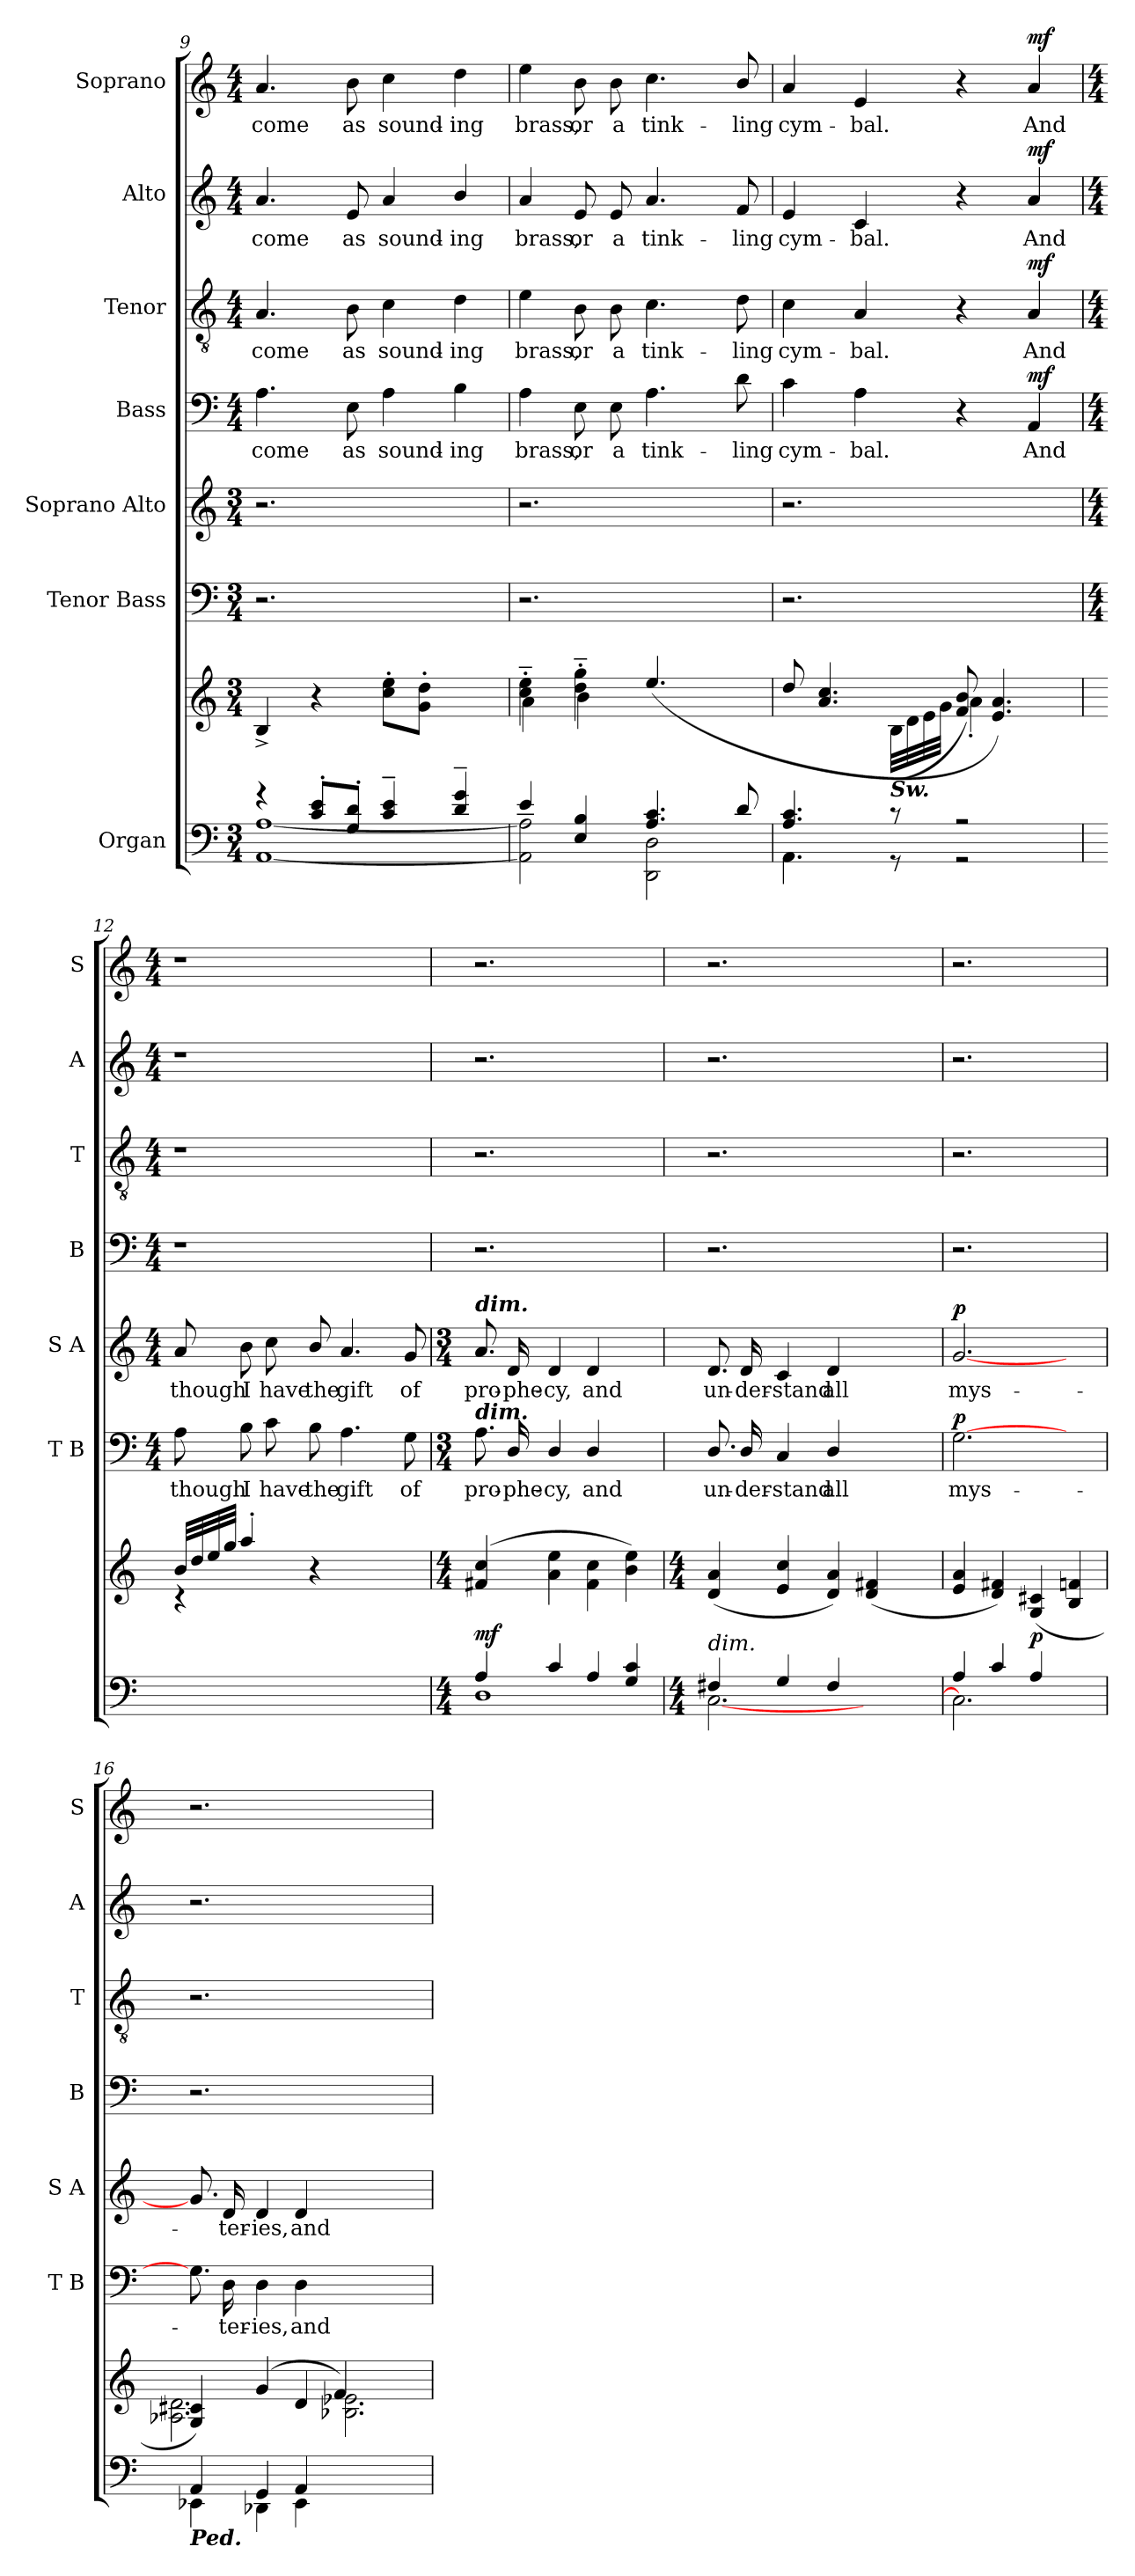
**kern	**kern	**dynam	**kern	**text	**dynam	**kern	**text	**dynam	**kern	**text	**dynam	**kern	**text	**dynam	**kern	**text	**dynam	**kern	**text	**dynam
*part7	*part7	*part7	*part6	*part6	*part6	*part5	*part5	*part5	*part4	*part4	*part4	*part3	*part3	*part3	*part2	*part2	*part2	*part1	*part1	*part1
*staff8	*staff7	*staff7/8	*staff6	*staff6	*staff6	*staff5	*staff5	*staff5	*staff4	*staff4	*staff4	*staff3	*staff3	*staff3	*staff2	*staff2	*staff2	*staff1	*staff1	*staff1
*I"Organ	*	*	*I"Tenor Bass	*	*	*I"Soprano Alto	*	*	*I"Bass	*	*	*I"Tenor	*	*	*I"Alto	*	*	*I"Soprano	*	*
*	*	*	*I'T B	*	*	*I'S A	*	*	*I'B	*	*	*I'T	*	*	*I'A	*	*	*I'S	*	*
*clefF4	*clefG2	*	*clefF4	*	*	*clefG2	*	*	*clefF4	*	*	*clefGv2	*	*	*clefG2	*	*	*clefG2	*	*
*k[]	*k[]	*	*k[]	*	*	*k[]	*	*	*k[]	*	*	*k[]	*	*	*k[]	*	*	*k[]	*	*
*C:	*C:	*	*C:	*	*	*C:	*	*	*C:	*	*	*C:	*	*	*C:	*	*	*C:	*	*
*M3/4	*M3/4	*	*M3/4	*	*	*M3/4	*	*	*M4/4	*	*	*M4/4	*	*	*M4/4	*	*	*M4/4	*	*
=9	=9	=9	=9	=9	=9	=9	=9	=9	=9	=9	=9	=9	=9	=9	=9	=9	=9	=9	=9	=9
*^	*^	*	*	*	*	*	*	*	*	*	*	*	*	*	*	*	*	*	*	*
!	!	!	!	!	!	!	!	!	!	!	!	!LO:LY:b	!	!	!LO:LY:b	!	!	!LO:LY:b	!	!	!LO:LY:b	!
4r	[1AA\ [1A\	4B^/	2ryy	.	2.r	.	.	2.r	.	.	4.A	-come	.	4.A	-come	.	4.a	-come	.	4.a	-come	.
8c/' 8e/'L	.	4r	.	.	.	.	.	.	.	.	.	.	.	.	.	.	.	.	.	.	.	.
!	!	!	!	!	!	!	!	!	!	!	!	!LO:LY:b	!	!	!LO:LY:b	!	!	!LO:LY:b	!	!	!LO:LY:b	!
8G/' 8d/'J	.	.	.	.	.	.	.	.	.	.	8E	as	.	8B	as	.	8e	as	.	8b	as	.
!	!	!	!	!	!	!	!	!	!	!	!	!LO:LY:b	!	!	!LO:LY:b	!	!	!LO:LY:b	!	!	!LO:LY:b	!
4c/~ 4e/~	.	8cc\' 8ee\'L	2ryy	.	.	.	.	.	.	.	4A	sound-	.	4c	sound-	.	4a	sound-	.	4cc	sound-	.
.	.	8g\' 8dd\'J	.	.	.	.	.	.	.	.	.	.	.	.	.	.	.	.	.	.	.	.
!	!	!	!	!	!	!	!	!	!	!	!	!LO:LY:b	!	!	!LO:LY:b	!	!	!LO:LY:b	!	!	!LO:LY:b	!
4d/~ 4g/~	.	4ryy	.	.	4ryy	.	.	4ryy	.	.	4B	-ing	.	4d	-ing	.	4b/	-ing	.	4dd	-ing	.
=10	=10	=10	=10	=10	=10	=10	=10	=10	=10	=10	=10	=10	=10	=10	=10	=10	=10	=10	=10	=10	=10	=10
!	!	!	!	!	!	!	!	!	!	!	!	!LO:LY:b	!	!	!LO:LY:b	!	!	!LO:LY:b	!	!	!LO:LY:b	!
4e/	2AA\] 2A\]	4cc\'~ 4ee\'~	4a\	.	2.r	.	.	2.r	.	.	4A	brass,	.	4e	brass,	.	4a	brass,	.	4ee	brass,	.
!	!	!	!	!	!	!	!	!	!	!	!	!LO:LY:b	!	!	!LO:LY:b	!	!	!LO:LY:b	!	!	!LO:LY:b	!
4E/ 4B/	.	4dd\'~ 4gg\'~	4b\	.	.	.	.	.	.	.	8E	or	.	8B	or	.	8e	or	.	8b	or	.
!	!	!	!	!	!	!	!	!	!	!	!	!LO:LY:b	!	!	!LO:LY:b	!	!	!LO:LY:b	!	!	!LO:LY:b	!
.	.	.	.	.	.	.	.	.	.	.	8E	a	.	8B	a	.	8e	a	.	8b	a	.
!	!	!	!	!	!	!	!	!	!	!	!	!LO:LY:b	!	!	!LO:LY:b	!	!	!LO:LY:b	!	!	!LO:LY:b	!
4.A/ 4.c/	2DD\ 2D\	(>4.ee/	2ryy	.	.	.	.	.	.	.	4.A	tink-	.	4.c	tink-	.	4.a	tink-	.	4.cc	tink-	.
.	.	.	.	.	4ryy	.	.	4ryy	.	.	.	.	.	.	.	.	.	.	.	.	.	.
!	!	!	!	!	!	!	!	!	!	!	!	!LO:LY:b	!	!	!LO:LY:b	!	!	!LO:LY:b	!	!	!LO:LY:b	!
8d/	.	8ryy	.	.	.	.	.	.	.	.	8d	-ling	.	8d	-ling	.	8f	-ling	.	8b/	-ling	.
=11	=11	=11	=11	=11	=11	=11	=11	=11	=11	=11	=11	=11	=11	=11	=11	=11	=11	=11	=11	=11	=11	=11
!	!	!	!	!	!	!	!	!	!	!	!	!LO:LY:b	!	!	!LO:LY:b	!	!	!LO:LY:b	!	!	!LO:LY:b	!
4.A/ 4.c/	4.AA\	8dd/	4ryy	.	2.r	.	.	2.r	.	.	4c	cym-	.	4c	cym-	.	4e	cym-	.	4a	cym-	.
.	.	4.a/ 4.cc/	.	.	.	.	.	.	.	.	.	.	.	.	.	.	.	.	.	.	.	.
!	!	!	!	!	!	!	!	!	!	!	!	!LO:LY:b	!	!	!LO:LY:b	!	!	!LO:LY:b	!	!	!LO:LY:b	!
.	.	.	8ryy	.	.	.	.	.	.	.	4A	-bal.	.	4A	-bal.	.	4c	-bal.	.	4e	-bal.	.
!	!	!	!LO:TX:b:Bi:t=Sw.	!	!	!	!	!	!	!	!	!	!	!	!	!	!	!	!	!	!	!
8r	8r	.	(<32B\LLL	.	.	.	.	.	.	.	.	.	.	.	.	.	.	.	.	.	.	.
.	.	.	32d\	.	.	.	.	.	.	.	.	.	.	.	.	.	.	.	.	.	.	.
.	.	.	32e\	.	.	.	.	.	.	.	.	.	.	.	.	.	.	.	.	.	.	.
.	.	.	32g\JJJ	.	.	.	.	.	.	.	.	.	.	.	.	.	.	.	.	.	.	.
2r	2r	8f/ 8b/	4a'\)	.	.	.	.	.	.	.	4r	.	.	4r	.	.	4r	.	.	4r	.	.
.	.	4.e/ 4.a/)	.	.	.	.	.	.	.	.	.	.	.	.	.	.	.	.	.	.	.	.
!	!	!	!	!	!	!	!	!	!	!	!	!LO:LY:b	!LO:DY:b	!	!LO:LY:b	!LO:DY:b	!	!LO:LY:b	!LO:DY:b	!	!LO:LY:b	!LO:DY:b
.	.	.	4ryy	.	4ryy	.	.	4ryy	.	.	4AA/	And	mf	4A/	And	mf	4a	And	mf	4a	And	mf
*v	*v	*	*	*	*	*	*	*	*	*	*	*	*	*	*	*	*	*	*	*	*	*
!!LO:LB:g=z
=12	=12	=12	=12	=12	=12	=12	=12	=12	=12	=12	=12	=12	=12	=12	=12	=12	=12	=12	=12	=12	=12
*	*	*	*	*k[]	*	*	*k[]	*	*	*	*	*	*	*	*	*	*	*	*	*	*
*	*	*	*	*C:	*	*	*C:	*	*	*	*	*	*	*	*	*	*	*	*	*	*
*	*	*	*	*M4/4	*	*	*M4/4	*	*	*M4/4	*	*	*M4/4	*	*	*M4/4	*	*	*M4/4	*	*
!	!	!	!	!	!LO:LY:b	!	!	!LO:LY:b	!	!	!	!	!	!	!	!	!	!	!	!	!
1ryy	32b/LLL	4r	.	8A\	though	.	8a	though	.	1r	.	.	1r	.	.	1r	.	.	1r	.	.
.	32dd/	.	.	.	.	.	.	.	.	.	.	.	.	.	.	.	.	.	.	.	.
.	32ee/	.	.	.	.	.	.	.	.	.	.	.	.	.	.	.	.	.	.	.	.
.	32gg/JJJ	.	.	.	.	.	.	.	.	.	.	.	.	.	.	.	.	.	.	.	.
!	!	!	!	!	!LO:LY:b	!	!	!LO:LY:b	!	!	!	!	!	!	!	!	!	!	!	!	!
.	4aa'/	.	.	8B\	I	.	8b	I	.	.	.	.	.	.	.	.	.	.	.	.	.
!	!	!	!	!	!LO:LY:b	!	!	!LO:LY:b	!	!	!	!	!	!	!	!	!	!	!	!	!
.	.	4.ryy	.	8c\	have	.	8cc\	have	.	.	.	.	.	.	.	.	.	.	.	.	.
!	!	!	!	!	!LO:LY:b	!	!	!LO:LY:b	!	!	!	!	!	!	!	!	!	!	!	!	!
.	4r	.	.	8B\	the	.	8b/	the	.	.	.	.	.	.	.	.	.	.	.	.	.
!	!	!	!	!	!LO:LY:b	!	!	!LO:LY:b	!	!	!	!	!	!	!	!	!	!	!	!	!
.	.	.	.	4.A\	gift	.	4.a	gift	.	.	.	.	.	.	.	.	.	.	.	.	.
.	4.ryy	4.ryy	.	.	.	.	.	.	.	.	.	.	.	.	.	.	.	.	.	.	.
!	!	!	!	!	!LO:LY:b	!	!	!LO:LY:b	!	!	!	!	!	!	!	!	!	!	!	!	!
.	.	.	.	8G\	of	.	8g	of	.	.	.	.	.	.	.	.	.	.	.	.	.
!!LO:LB:g=z
=13	=13	=13	=13	=13	=13	=13	=13	=13	=13	=13	=13	=13	=13	=13	=13	=13	=13	=13	=13	=13	=13
*M4/4	*M4/4	*	*	*M3/4	*	*	*M3/4	*	*	*	*	*	*	*	*	*	*	*	*	*	*
*^	*	*	*	*	*	*	*	*	*	*	*	*	*	*	*	*	*	*	*	*	*
!	!	!	!	!	!	!	!	!LO:TX:a:Bi:t=dim.	!	!	!	!	!	!	!	!	!	!	!	!	!	!
!	!	!	!	!	!LO:TX:a:Bi:t=dim.	!	!	!	!	!	!	!	!	!	!	!	!	!	!	!	!	!
!	!	!	!	!LO:DY:a=2	!	!LO:LY:b	!	!	!LO:LY:b	!	!	!	!	!	!	!	!	!	!	!	!	!
4A/	1D\	(>4f#X/ 4cc/	2ryy	mf	8.A\	pro-	.	8.a	pro-	.	2.r	.	.	2.r	.	.	2.r	.	.	2.r	.	.
!	!	!	!	!	!	!LO:LY:b	!	!	!LO:LY:b	!	!	!	!	!	!	!	!	!	!	!	!	!
.	.	.	.	.	16D/	-phe-	.	16d	-phe-	.	.	.	.	.	.	.	.	.	.	.	.	.
!	!	!	!	!	!	!LO:LY:b	!	!	!LO:LY:b	!	!	!	!	!	!	!	!	!	!	!	!	!
4c/	.	4a\ 4ee\	.	.	4D/	-cy,	.	4d	-cy,	.	.	.	.	.	.	.	.	.	.	.	.	.
!	!	!	!	!	!	!LO:LY:b	!	!	!LO:LY:b	!	!	!	!	!	!	!	!	!	!	!	!	!
4A/	.	4f#\ 4cc\	2ryy	.	4D/	and	.	4d	and	.	.	.	.	.	.	.	.	.	.	.	.	.
4G/ 4c/	.	4b\ 4ee\)	.	.	4ryy	.	.	4ryy	.	.	4ryy	.	.	4ryy	.	.	4ryy	.	.	4ryy	.	.
=14	=14	=14	=14	=14	=14	=14	=14	=14	=14	=14	=14	=14	=14	=14	=14	=14	=14	=14	=14	=14	=14	=14
*M4/4	*	*M4/4	*	*	*	*	*	*	*	*	*	*	*	*	*	*	*	*	*	*	*	*
!LO:TX:a:i:t=dim.	!	!	!	!	!	!	!	!	!	!	!	!	!	!	!	!	!	!	!	!	!	!
!	!	!	!	!	!	!LO:LY:b	!	!	!LO:LY:b	!	!	!	!	!	!	!	!	!	!	!	!	!
4F#X/	[2.C\	(>4d/ 4a/	2ryy	.	8.D/	un-	.	8.d	un-	.	2.r	.	.	2.r	.	.	2.r	.	.	2.r	.	.
!	!	!	!	!	!	!LO:LY:b	!	!	!LO:LY:b	!	!	!	!	!	!	!	!	!	!	!	!	!
.	.	.	.	.	16D/	-der-	.	16d	-der-	.	.	.	.	.	.	.	.	.	.	.	.	.
!	!	!	!	!	!	!LO:LY:b	!	!	!LO:LY:b	!	!	!	!	!	!	!	!	!	!	!	!	!
4G/	.	4e/ 4cc/	.	.	4C	-stand	.	4c	-stand	.	.	.	.	.	.	.	.	.	.	.	.	.
!	!	!	!	!	!	!LO:LY:b	!	!	!LO:LY:b	!	!	!	!	!	!	!	!	!	!	!	!	!
4F#/	.	4d/ 4a/)	4ryy	.	4D/	all	.	4d	all	.	.	.	.	.	.	.	.	.	.	.	.	.
2ryy	2ryy	(>4d/ 4f#X/	2ryy	.	2ryy	.	.	2ryy	.	.	2ryy	.	.	2ryy	.	.	2ryy	.	.	2ryy	.	.
.	.	4ryy	.	.	.	.	.	.	.	.	.	.	.	.	.	.	.	.	.	.	.	.
=15	=15	=15	=15	=15	=15	=15	=15	=15	=15	=15	=15	=15	=15	=15	=15	=15	=15	=15	=15	=15	=15	=15
!	!	!	!	!	!	!LO:LY:b	!LO:DY:b	!	!LO:LY:b	!LO:DY:b	!	!	!	!	!	!	!	!	!	!	!	!
4A/	2.C\]	4e/ 4a/	4ryy	.	[2.G	mys-	p	[2.g	mys-	p	2.r	.	.	2.r	.	.	2.r	.	.	2.r	.	.
4c/	.	4d/ 4f#X/)	2ryy	.	.	.	.	.	.	.	.	.	.	.	.	.	.	.	.	.	.	.
!	!	!	!	!LO:DY:b	!	!	!	!	!	!	!	!	!	!	!	!	!	!	!	!	!	!
4A/	.	(>4G/ 4c#X/	.	p	.	.	.	.	.	.	.	.	.	.	.	.	.	.	.	.	.	.
4ryy	4ryy	4B/ 4fn/	4ryy	.	4ryy	.	.	4ryy	.	.	4ryy	.	.	4ryy	.	.	4ryy	.	.	4ryy	.	.
=16	=16	=16	=16	=16	=16	=16	=16	=16	=16	=16	=16	=16	=16	=16	=16	=16	=16	=16	=16	=16	=16	=16
!LO:TX:b:Bi:t=Ped.	!	!	!	!	!	!	!	!	!	!	!	!	!	!	!	!	!	!	!	!	!	!
4AA/	4EE-X\	4G/ 4c#X/)	2.A-X\ 2.d\	.	8.G]	.	.	8.g]	.	.	2.r	.	.	2.r	.	.	2.r	.	.	2.r	.	.
!	!	!	!	!	!	!LO:LY:b	!	!	!LO:LY:b	!	!	!	!	!	!	!	!	!	!	!	!	!
.	.	.	.	.	16D	ter-	.	16d	ter-	.	.	.	.	.	.	.	.	.	.	.	.	.
!	!	!	!	!	!	!LO:LY:b	!	!	!LO:LY:b	!	!	!	!	!	!	!	!	!	!	!	!	!
4GG/	4DD-X\	(>4g/	.	.	4D	-ies,	.	4d	-ies,	.	.	.	.	.	.	.	.	.	.	.	.	.
!	!	!	!	!	!	!LO:LY:b	!	!	!LO:LY:b	!	!	!	!	!	!	!	!	!	!	!	!	!
4AA/	4EE-\	4d/	.	.	4D	and	.	4d	and	.	.	.	.	.	.	.	.	.	.	.	.	.
2.ryy	2.ryy	4f/)	2.B-X\ 2.e-X\	.	2.ryy	.	.	2.ryy	.	.	2.ryy	.	.	2.ryy	.	.	2.ryy	.	.	2.ryy	.	.
.	.	2ryy	.	.	.	.	.	.	.	.	.	.	.	.	.	.	.	.	.	.	.	.
*v	*v	*	*	*	*	*	*	*	*	*	*	*	*	*	*	*	*	*	*	*	*	*
*	*v	*v	*	*	*	*	*	*	*	*	*	*	*	*	*	*	*	*	*	*	*
=	=	=	=	=	=	=	=	=	=	=	=	=	=	=	=	=	=	=	=	=
*-	*-	*-	*-	*-	*-	*-	*-	*-	*-	*-	*-	*-	*-	*-	*-	*-	*-	*-	*-	*-
